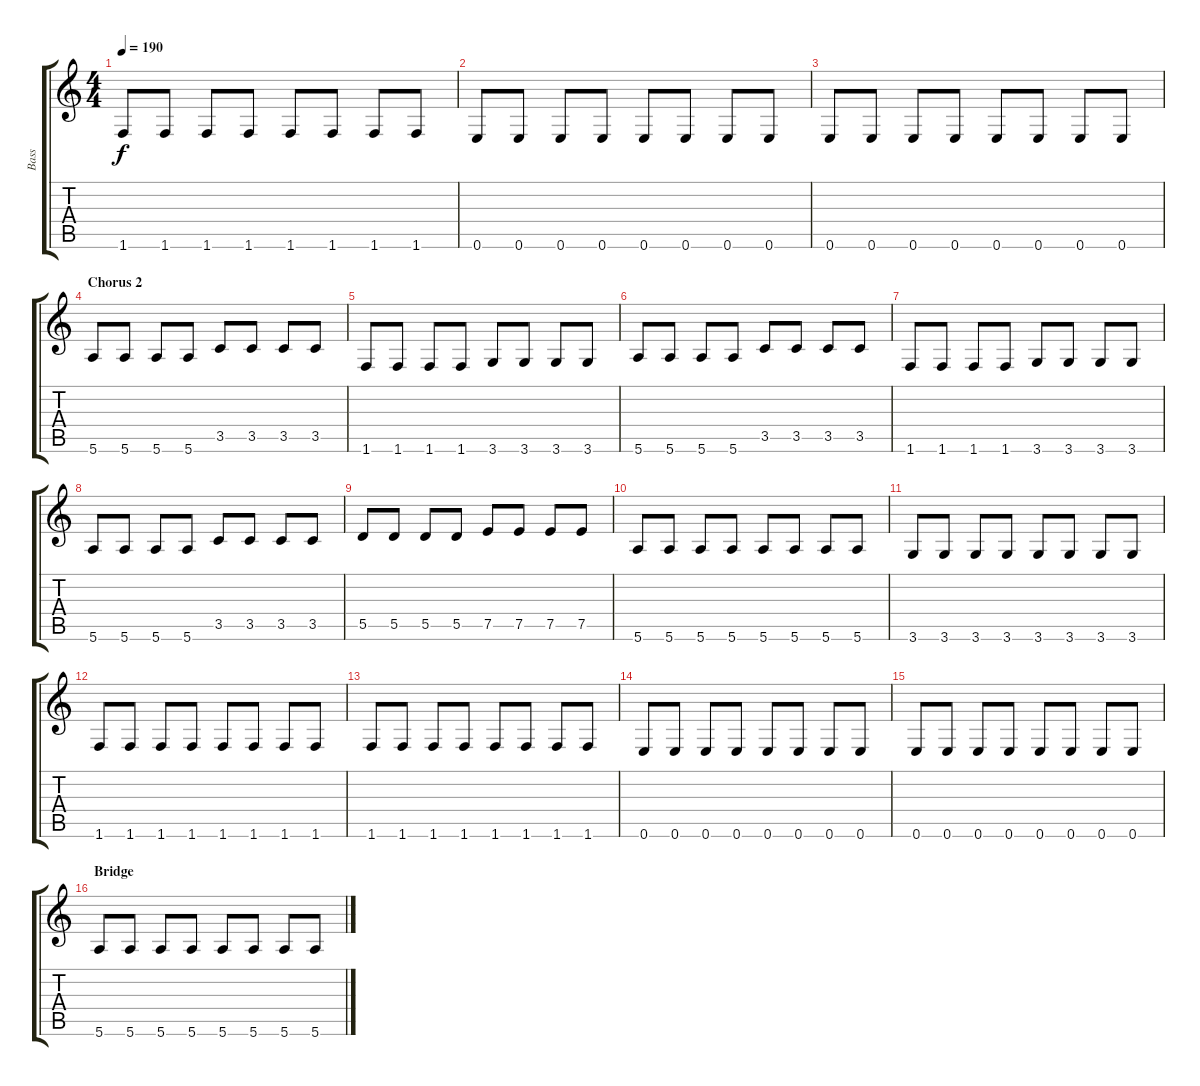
\track ("Bass" "Bass") {instrument electricbasspick}
\staff {score tabs}
\tuning (E4 B3 G3 D3 A2 E2) {hide}
\ts (4 4)
\tempo 190
\clef g2
\ks c
1.6.8{dy f} 1.6.8 1.6.8 1.6.8 1.6.8 1.6.8 1.6.8 1.6.8 |
0.6.8 0.6.8 0.6.8 0.6.8 0.6.8 0.6.8 0.6.8 0.6.8 |
0.6.8 0.6.8 0.6.8 0.6.8 0.6.8 0.6.8 0.6.8 0.6.8 |
\section ("" "Chorus 2")
5.6.8 5.6.8 5.6.8 5.6.8 3.5.8 3.5.8 3.5.8 3.5.8 |
1.6.8 1.6.8 1.6.8 1.6.8 3.6.8 3.6.8 3.6.8 3.6.8 |
5.6.8 5.6.8 5.6.8 5.6.8 3.5.8 3.5.8 3.5.8 3.5.8 |
1.6.8 1.6.8 1.6.8 1.6.8 3.6.8 3.6.8 3.6.8 3.6.8 |
5.6.8 5.6.8 5.6.8 5.6.8 3.5.8 3.5.8 3.5.8 3.5.8 |
5.5.8 5.5.8 5.5.8 5.5.8 7.5.8 7.5.8 7.5.8 7.5.8 |
5.6.8 5.6.8 5.6.8 5.6.8 5.6.8 5.6.8 5.6.8 5.6.8 |
3.6.8 3.6.8 3.6.8 3.6.8 3.6.8 3.6.8 3.6.8 3.6.8 |
1.6.8 1.6.8 1.6.8 1.6.8 1.6.8 1.6.8 1.6.8 1.6.8 |
1.6.8 1.6.8 1.6.8 1.6.8 1.6.8 1.6.8 1.6.8 1.6.8 |
0.6.8 0.6.8 0.6.8 0.6.8 0.6.8 0.6.8 0.6.8 0.6.8 |
0.6.8 0.6.8 0.6.8 0.6.8 0.6.8 0.6.8 0.6.8 0.6.8 |
\section ("" "Bridge")
5.6.8 5.6.8 5.6.8 5.6.8 5.6.8 5.6.8 5.6.8 5.6.8
